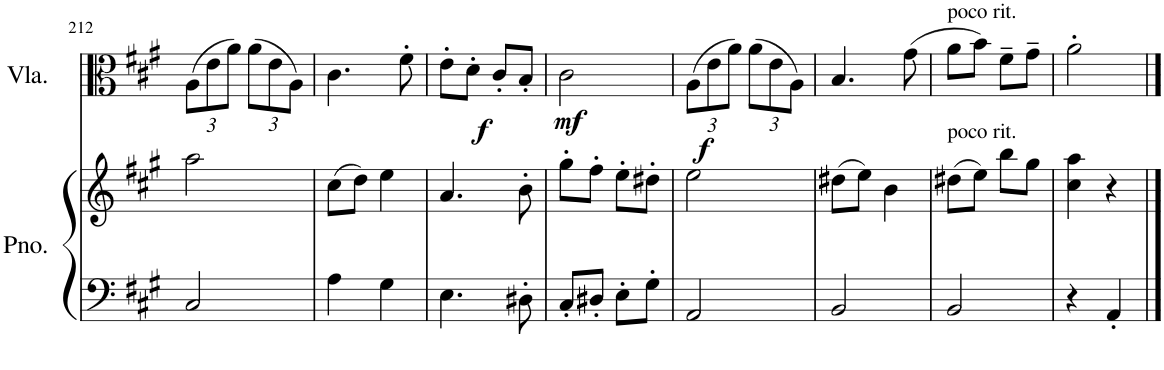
**kern	**kern	**kern	**dynam
*part2	*part2	*part1	*part1
*staff3	*staff2	*staff1	*staff1
*I"Piano	*	*I"Viola	*
*I'Pno.	*	*I'Vla.	*
!!LO:PB:g=z
*clefF4	*clefG2	*clefC3	*
*k[f#c#g#]	*k[f#c#g#]	*k[f#c#g#]	*
*M2/4	*M2/4	*M2/4	*
*	*	*Xbrackettup	*
=212	=212	=212	=212
2C#/	2aa\	(12A\L	.
.	.	12e\	.
.	.	12a\J)	.
.	.	(12a\L	.
.	.	12e\	.
.	.	12A\J)	.
=213	=213	=213	=213
4A\	(8cc#\L	4.c#\	.
.	8dd\J)	.	.
4G#\	4ee\	.	.
!	!	!	!LO:DY:b
.	.	8f#'\	f
=214	=214	=214	=214
4.E\	4.a/	8e'\L	.
.	.	8d'\J	.
.	.	8c#'/L	.
8D#X'\	8b'\	8B'/J	.
=215	=215	=215	=215
!	!	!	!LO:DY:b
8C#'/L	8gg#'\L	2c#\	mf
8D#X'/J	8ff#'\J	.	.
8E'\L	8ee'\L	.	.
8G#'\J	8dd#X'\J	.	.
=216	=216	=216	=216
!	!	!	!LO:DY:b
2AA/	2ee\	(12A\L	f
.	.	12e\	.
.	.	12a\J)	.
.	.	(12a\L	.
.	.	12e\	.
.	.	12A\J)	.
=217	=217	=217	=217
2BB/	(8dd#X\L	4.B/	.
.	8ee\J)	.	.
.	4b\	.	.
.	.	(8g#\	.
=218	=218	=218	=218
!	!	!LO:TX:a:t=poco rit.	!
!	!LO:TX:a:t=poco rit.	!	!
2BB/	(8dd#X\L	8a\L	.
.	8ee\J)	8b\J)	.
.	8bb\L	8f#~\L	.
.	8gg#\J	8g#~\J	.
=219	=219	=219	=219
4r	4cc#\ 4aa\	2a'\	.
4AA'/	4r	.	.
==	==	==	==
*-	*-	*-	*-
